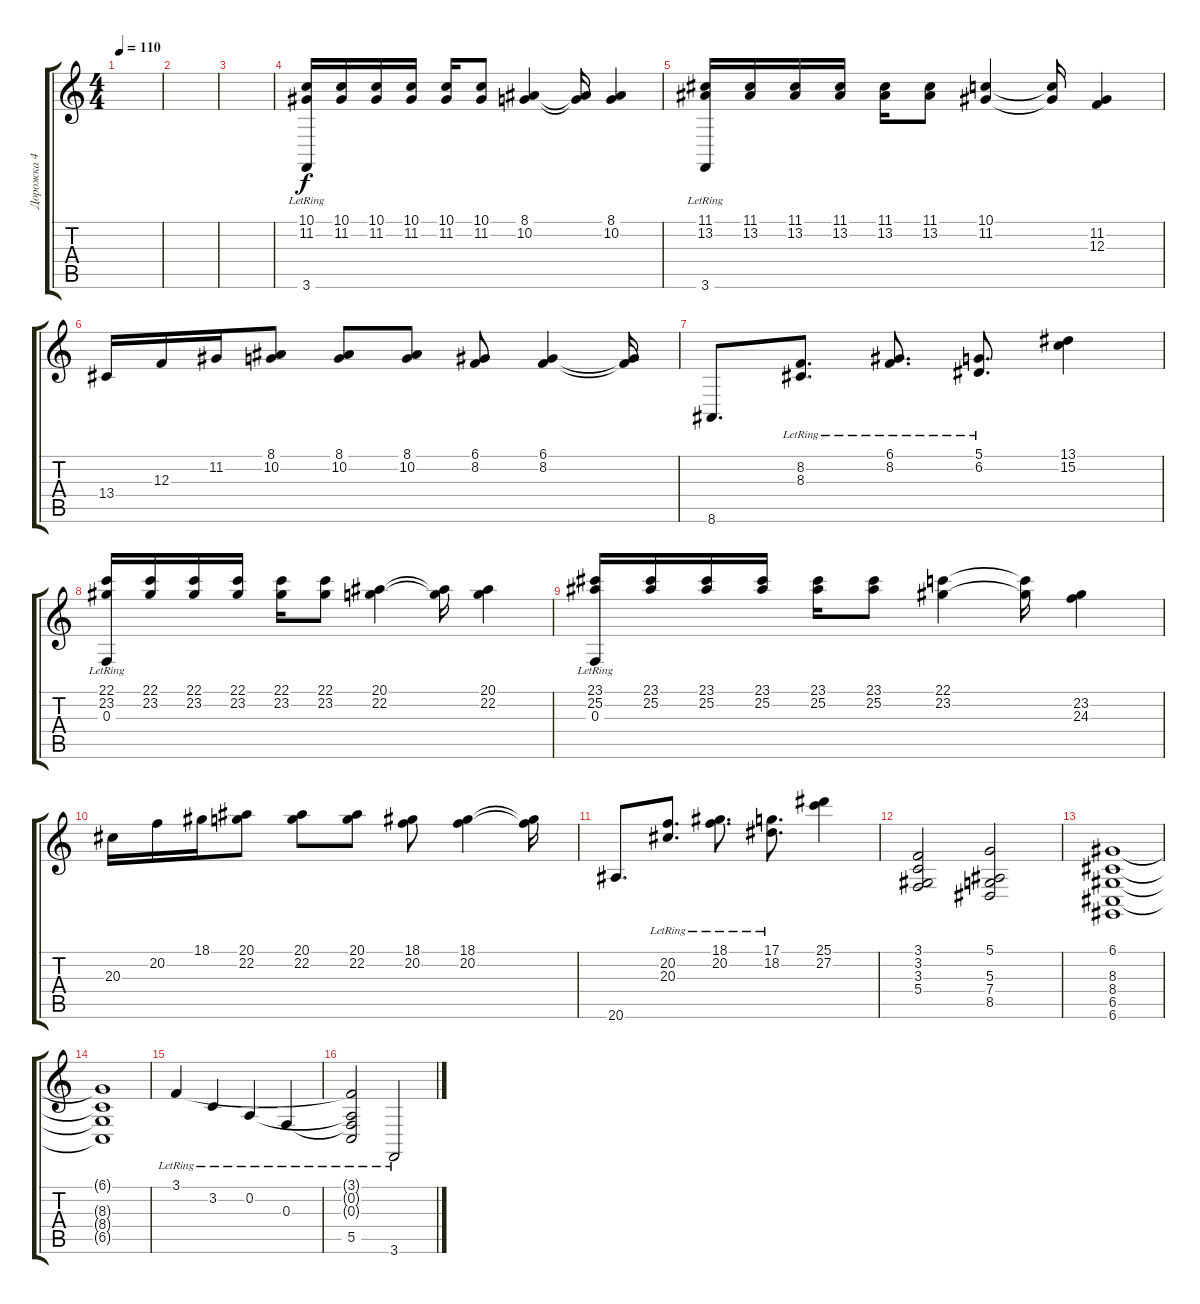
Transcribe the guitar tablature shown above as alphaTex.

\track ("Дорожка 4" "Дорожка 4") {instrument stringensemble1}
\staff {score tabs}
\tuning (D4 A3 F3 C3 G2 D2) {hide}
\ts (4 4)
\tempo 110
\clef g2
\ks c
|
|
|
(10.1 11.2 3.6{lr}).16 (10.1 11.2).16 (10.1 11.2).16 (10.1 11.2).16 (10.1 11.2).16 (10.1 11.2).8 (8.1 10.2).4 (8.1{t} 10.2{t}).16 (8.1 10.2).4 |
(11.1 13.2 3.6{lr}).16 (11.1 13.2).16 (11.1 13.2).16 (11.1 13.2).16 (11.1 13.2).16 (11.1 13.2).8 (10.1 11.2).4 (10.1{t} 11.2{t}).16 (11.2 12.3).4 |
13.4.16 12.3.16 11.2.16 (8.1 10.2).8 (8.1 10.2).8 (8.1 10.2).8 (6.1 8.2).8 (6.1 8.2).4 (6.1{t} 8.2{t}).16 |
8.6.8{d} (8.2{lr} 8.3).8{d} (6.1{lr} 8.2).8{d} (5.1{lr} 6.2).8{d} (13.1 15.2).4 |
(22.1 23.2 0.3{lr}).16 (22.1 23.2).16 (22.1 23.2).16 (22.1 23.2).16 (22.1 23.2).16 (22.1 23.2).8 (20.1 22.2).4 (20.1{t} 22.2{t}).16 (20.1 22.2).4 |
(23.1 25.2 0.3{lr}).16 (23.1 25.2).16 (23.1 25.2).16 (23.1 25.2).16 (23.1 25.2).16 (23.1 25.2).8 (22.1 23.2).4 (22.1{t} 23.2{t}).16 (23.2 24.3).4 |
20.3.16 20.2.16 18.1.16 (20.1 22.2).8 (20.1 22.2).8 (20.1 22.2).8 (18.1 20.2).8 (18.1 20.2).4 (18.1{t} 20.2{t}).16 |
20.6.8{d} (20.2{lr} 20.3).8{d} (18.1{lr} 20.2).8{d} (17.1{lr} 18.2).8{d} (25.1 27.2).4 |
(3.1 3.2 3.3 5.4).2 (5.1 5.3 7.4 8.5).2 |
(6.1 8.3 8.4 6.5 6.6).1 |
(6.1{t} 8.3{t} 8.4{t} 6.5{t}).1 |
3.1{lr}.4 3.2{lr}.4 0.2{lr}.4 0.3{lr}.4 |
(3.1{t} 0.2{t} 0.3{t} 5.5{lr}).2 3.6{lr}.2
